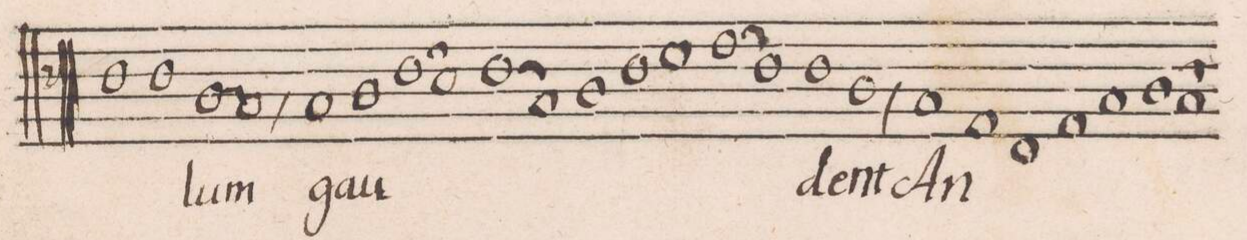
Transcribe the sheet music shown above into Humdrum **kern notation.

**kern	**text
*I"TENOR	*
*clefC4	*
*k[]	*
1c	.
1c	.
=21-	=21-
(>1A	-lum
1G,>)	.
=22-	=22-
1G	gau-
1A	.
=23-	=23-
(>1c	.
1B)	.
=24-	=24-
(>1c	.
1G)	.
=25-	=25-
1A	.
1c	.
=26-	=26-
1d	.
(>1e	.
=27-	=27-
1c)	.
1c	.
=28-	=28-
1A,	-dent
1G	An-
=29-	=29-
1E	.
1C	.
=30-	=30-
1E	.
1G	.
=31-	=31-
(>1A	.
1G)	.
=32-	=32-
*-	*-
